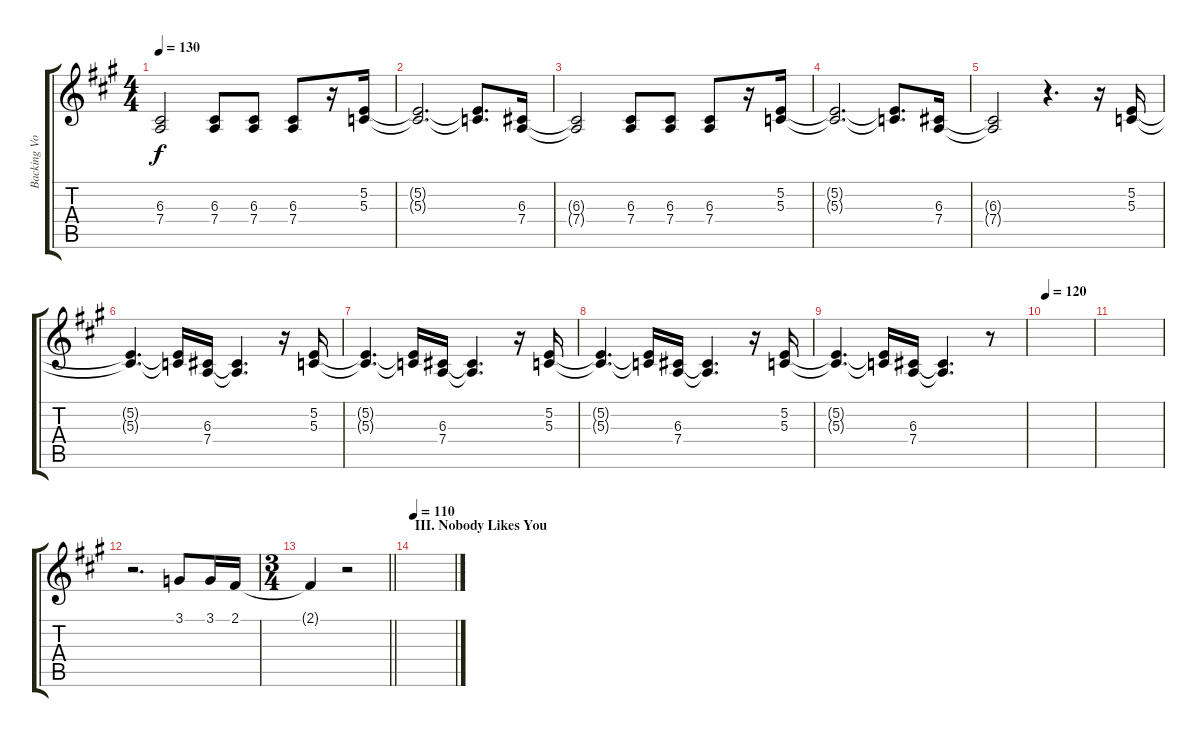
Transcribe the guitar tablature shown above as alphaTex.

\track ("Backing Vocals" "Backing Vo") {instrument lead2sawtooth}
\staff {score tabs}
\tuning (E4 B3 G3 D3 A2 E2) {hide}
\ts (4 4)
\tempo 130
\clef g2
\ks a
(6.3{t} 7.4{t}).2{dy f} (6.3 7.4).8 (6.3 7.4).8 (6.3 7.4).8 r.16 (5.2 5.3).16 |
(5.2{t} 5.3{t}).2{d} (5.2{t} 5.3{t}).8{d} (6.3 7.4).16 |
(6.3{t} 7.4{t}).2 (6.3 7.4).8 (6.3 7.4).8 (6.3 7.4).8 r.16 (5.2 5.3).16 |
(5.2{t} 5.3{t}).2{d} (5.2{t} 5.3{t}).8{d} (6.3 7.4).16 |
(6.3{t} 7.4{t}).2 r.4{d} r.16 (5.2 5.3).16 |
(5.2{t} 5.3{t}).4{d} (5.2{t} 5.3{t}).16 (6.3 7.4).16 (6.3{t} 7.4{t}).4{d} r.16 (5.2 5.3).16 |
(5.2{t} 5.3{t}).4{d} (5.2{t} 5.3{t}).16 (6.3 7.4).16 (6.3{t} 7.4{t}).4{d} r.16 (5.2 5.3).16 |
(5.2{t} 5.3{t}).4{d} (5.2{t} 5.3{t}).16 (6.3 7.4).16 (6.3{t} 7.4{t}).4{d} r.16 (5.2 5.3).16 |
(5.2{t} 5.3{t}).4{d} (5.2{t} 5.3{t}).16 (6.3 7.4).16 (6.3{t} 7.4{t}).4{d} r.8 |
\tempo 120
|
|
r.2{d} 3.1.8 3.1.16 2.1.16 |
\ts (3 4)
\barLineRight lightlight
2.1{t}.4 r.2 |
\section ("" "III. Nobody Likes You")
\tempo 110
